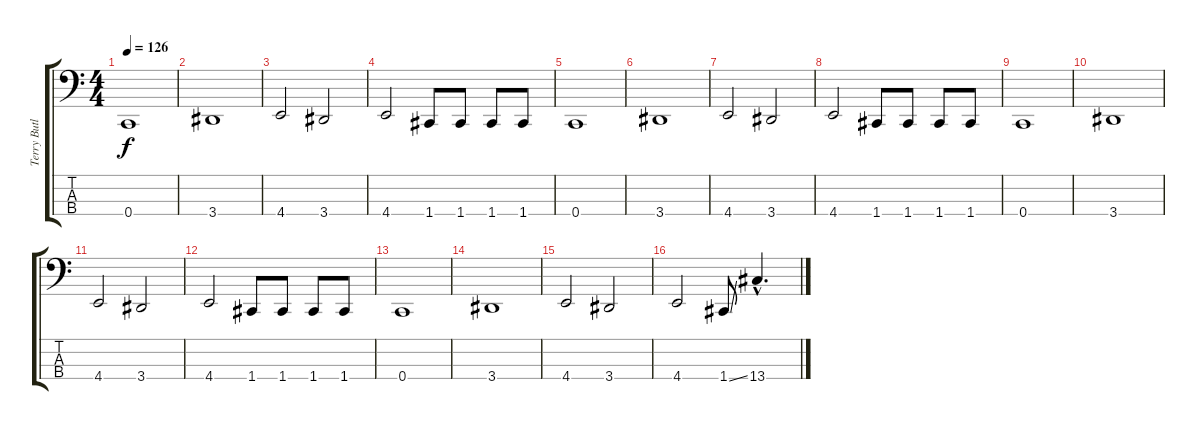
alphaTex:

\track ("Terry Butler (Bass)" "Terry Butl") {instrument electricbasspick}
\staff {score tabs}
\tuning (Eb2 Bb1 F1 C1) {hide}
\ts (4 4)
\tempo 126
\clef f4
\ks c
0.4.1{dy f} |
3.4.1 |
4.4.2 3.4.2 |
4.4.2 1.4.8 1.4.8 1.4.8 1.4.8 |
0.4.1 |
3.4.1 |
4.4.2 3.4.2 |
4.4.2 1.4.8 1.4.8 1.4.8 1.4.8 |
0.4.1 |
3.4.1 |
4.4.2 3.4.2 |
4.4.2 1.4.8 1.4.8 1.4.8 1.4.8 |
0.4.1 |
3.4.1 |
4.4.2 3.4.2 |
4.4.2 1.4{ss}.8 13.4{ss hac}.4{d}
